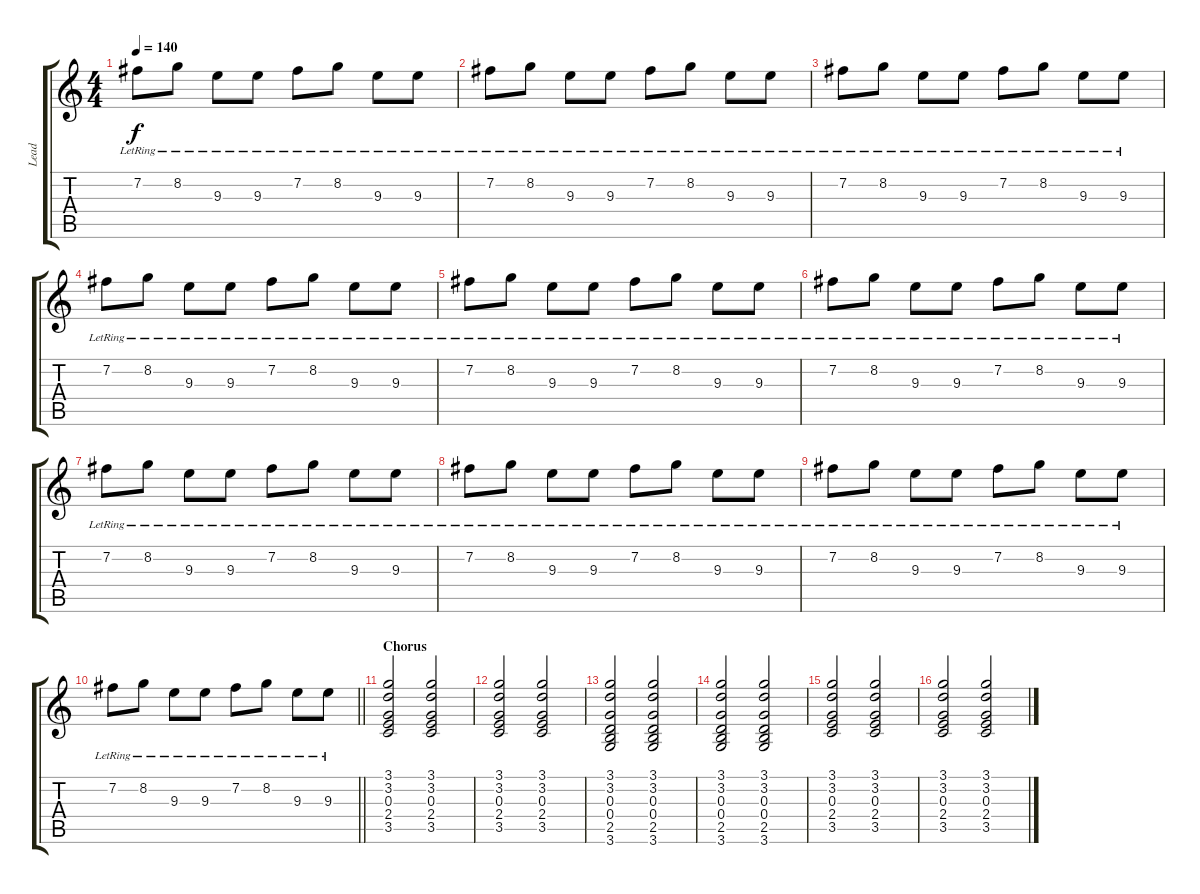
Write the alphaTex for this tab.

\track ("Lead" "Lead") {instrument electricguitarjazz}
\staff {score tabs}
\tuning (E4 B3 G3 D3 A2 E2) {hide}
\ts (4 4)
\tempo 140
\clef g2
\ks c
7.2{lr}.8{dy f} 8.2{lr}.8 9.3{lr}.8 9.3{lr}.8 7.2{lr}.8 8.2{lr}.8 9.3{lr}.8 9.3{lr}.8 |
7.2{lr}.8 8.2{lr}.8 9.3{lr}.8 9.3{lr}.8 7.2{lr}.8 8.2{lr}.8 9.3{lr}.8 9.3{lr}.8 |
7.2{lr}.8 8.2{lr}.8 9.3{lr}.8 9.3{lr}.8 7.2{lr}.8 8.2{lr}.8 9.3{lr}.8 9.3{lr}.8 |
7.2{lr}.8 8.2{lr}.8 9.3{lr}.8 9.3{lr}.8 7.2{lr}.8 8.2{lr}.8 9.3{lr}.8 9.3{lr}.8 |
7.2{lr}.8 8.2{lr}.8 9.3{lr}.8 9.3{lr}.8 7.2{lr}.8 8.2{lr}.8 9.3{lr}.8 9.3{lr}.8 |
7.2{lr}.8 8.2{lr}.8 9.3{lr}.8 9.3{lr}.8 7.2{lr}.8 8.2{lr}.8 9.3{lr}.8 9.3{lr}.8 |
7.2{lr}.8 8.2{lr}.8 9.3{lr}.8 9.3{lr}.8 7.2{lr}.8 8.2{lr}.8 9.3{lr}.8 9.3{lr}.8 |
7.2{lr}.8 8.2{lr}.8 9.3{lr}.8 9.3{lr}.8 7.2{lr}.8 8.2{lr}.8 9.3{lr}.8 9.3{lr}.8 |
7.2{lr}.8 8.2{lr}.8 9.3{lr}.8 9.3{lr}.8 7.2{lr}.8 8.2{lr}.8 9.3{lr}.8 9.3{lr}.8 |
\barLineRight lightlight
7.2{lr}.8 8.2{lr}.8 9.3{lr}.8 9.3{lr}.8 7.2{lr}.8 8.2{lr}.8 9.3{lr}.8 9.3{lr}.8 |
\section ("" "Chorus")
(3.1 3.2 0.3 2.4 3.5).2 (3.1 3.2 0.3 2.4 3.5).2 |
(3.1 3.2 0.3 2.4 3.5).2 (3.1 3.2 0.3 2.4 3.5).2 |
(3.1 3.2 0.3 0.4 2.5 3.6).2 (3.1 3.2 0.3 0.4 2.5 3.6).2 |
(3.1 3.2 0.3 0.4 2.5 3.6).2 (3.1 3.2 0.3 0.4 2.5 3.6).2 |
(3.1 3.2 0.3 2.4 3.5).2 (3.1 3.2 0.3 2.4 3.5).2 |
(3.1 3.2 0.3 2.4 3.5).2 (3.1 3.2 0.3 2.4 3.5).2
